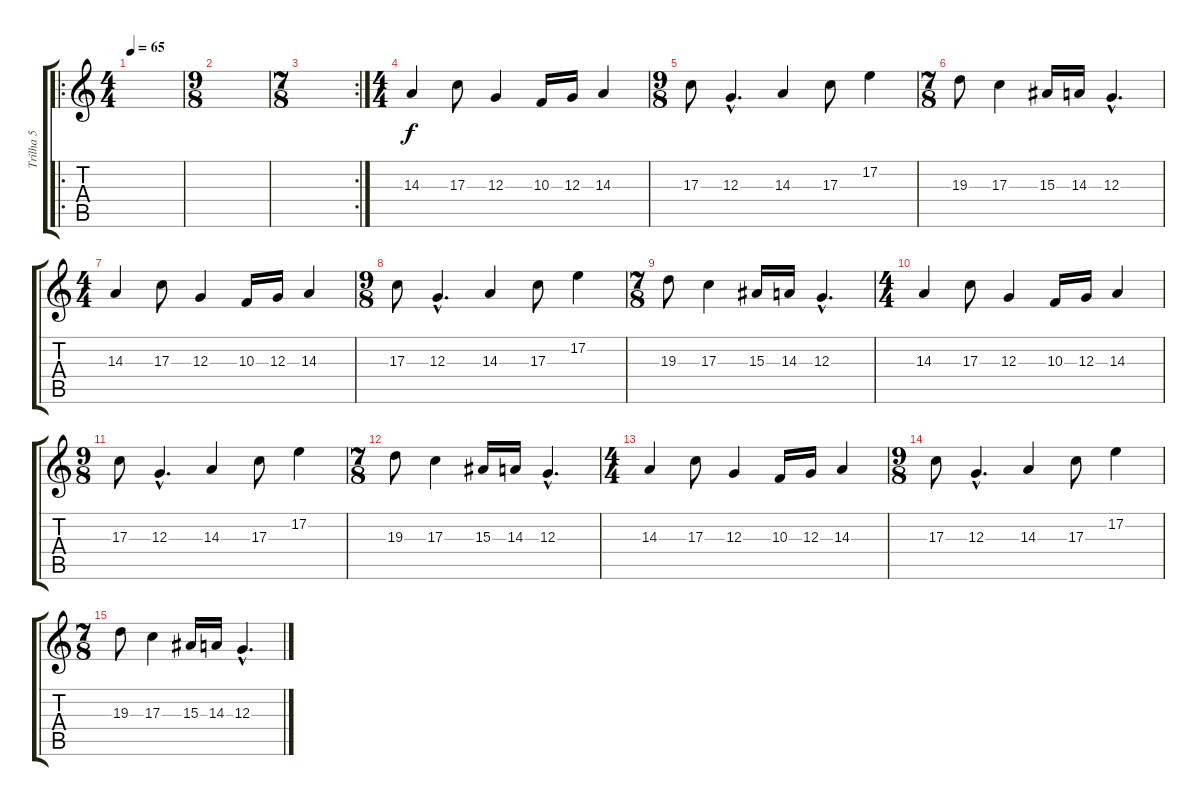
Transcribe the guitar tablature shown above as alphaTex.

\track ("Trilha 5" "Trilha 5") {instrument choiraahs}
\staff {score tabs}
\tuning (E4 B3 G3 D3 A2 E2) {hide}
\ro
\ts (4 4)
\tempo 65
\clef g2
\ks c
|
\ts (9 8)
|
\rc 2
\ts (7 8)
|
\ts (4 4)
14.3.4 17.3.8 12.3.4 10.3.16 12.3.16 14.3.4 |
\ts (9 8)
17.3.8 12.3{hac}.4{d} 14.3.4 17.3.8 17.2.4 |
\ts (7 8)
19.3.8 17.3.4 15.3.16 14.3.16 12.3{hac}.4{d} |
\ts (4 4)
14.3.4 17.3.8 12.3.4 10.3.16 12.3.16 14.3.4 |
\ts (9 8)
17.3.8 12.3{hac}.4{d} 14.3.4 17.3.8 17.2.4 |
\ts (7 8)
19.3.8 17.3.4 15.3.16 14.3.16 12.3{hac}.4{d} |
\ts (4 4)
14.3.4 17.3.8 12.3.4 10.3.16 12.3.16 14.3.4 |
\ts (9 8)
17.3.8 12.3{hac}.4{d} 14.3.4 17.3.8 17.2.4 |
\ts (7 8)
19.3.8 17.3.4 15.3.16 14.3.16 12.3{hac}.4{d} |
\ts (4 4)
14.3.4 17.3.8 12.3.4 10.3.16 12.3.16 14.3.4 |
\ts (9 8)
17.3.8 12.3{hac}.4{d} 14.3.4 17.3.8 17.2.4 |
\ts (7 8)
19.3.8 17.3.4 15.3.16 14.3.16 12.3{hac}.4{d}
